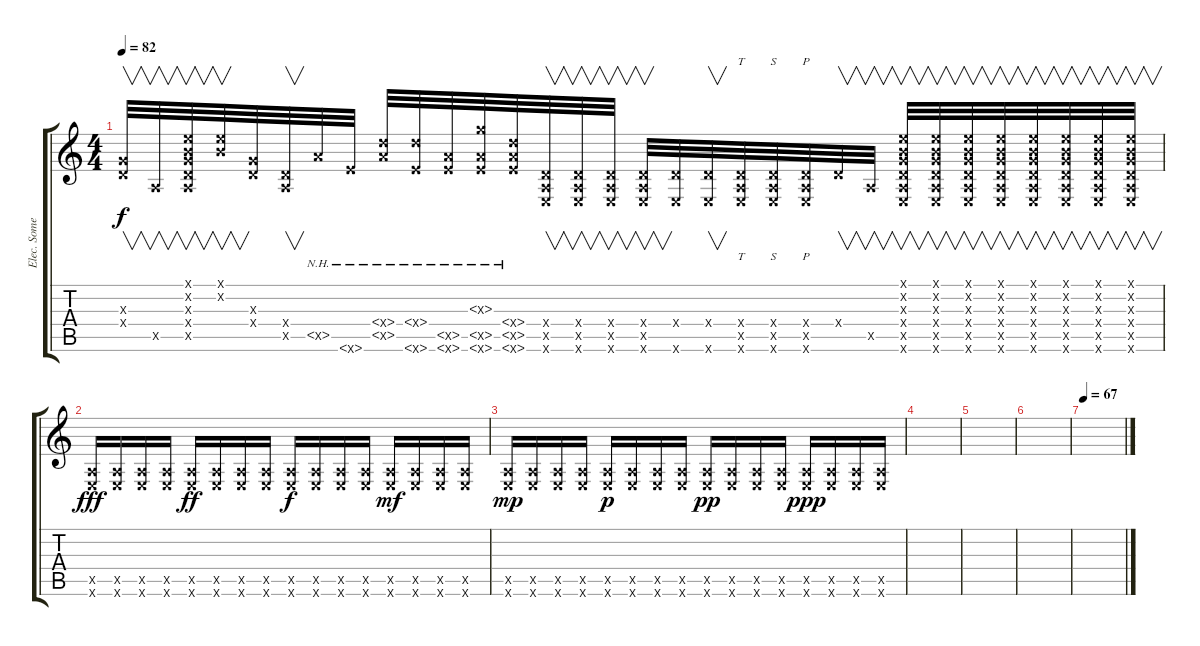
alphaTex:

\track ("Elec. Somebody" "Elec. Some") {instrument electricbassfinger}
\staff {score tabs}
\tuning (E4 B3 G3 D3 A2 E2) {hide}
\ts (4 4)
\tempo 82
\clef g2
\ks c
(0.3{x} 0.4{x}).32{v dy f} 0.5{x}.32{v} (0.1{x} 0.2{x} 0.3{x} 0.4{x} 0.5{x}).32{v} (0.1{x} 0.2{x}).32{v} (0.3{x} 0.4{x}).32 (0.4{x} 0.5{x}).32{v} 0.5{nh x}.32 0.6{nh x}.32 (0.4{nh x} 0.5{nh x}).32 (0.4{nh x} 0.6{nh x}).32 (0.5{nh x} 0.6{nh x}).32 (0.3{nh x} 0.5{nh x} 0.6{nh x}).32 (0.4{nh x} 0.5{nh x} 0.6{nh x}).32 (0.4{x} 0.5{x} 0.6{x}).32{v} (0.4{x} 0.5{x} 0.6{x}).32{v} (0.4{x} 0.5{x} 0.6{x}).32{v} (0.4{x} 0.5{x} 0.6{x}).32{v} (0.4{x} 0.6{x}).32 (0.4{x} 0.6{x}).32{v} (0.4{x} 0.5{x} 0.6{x}).32{tt} (0.4{x} 0.5{x} 0.6{x}).32{s} (0.4{x} 0.5{x} 0.6{x}).32{p} 0.4{x}.32{v} 0.5{x}.32{v} (0.1{x} 0.2{x} 0.3{x} 0.4{x} 0.5{x} 0.6{x}).32{v} (0.1{x} 0.2{x} 0.3{x} 0.4{x} 0.5{x} 0.6{x}).32{v} (0.1{x} 0.2{x} 0.3{x} 0.4{x} 0.5{x} 0.6{x}).32{v} (0.1{x} 0.2{x} 0.3{x} 0.4{x} 0.5{x} 0.6{x}).32{v} (0.1{x} 0.2{x} 0.3{x} 0.4{x} 0.5{x} 0.6{x}).32{v} (0.1{x} 0.2{x} 0.3{x} 0.4{x} 0.5{x} 0.6{x}).32{v} (0.1{x} 0.2{x} 0.3{x} 0.4{x} 0.5{x} 0.6{x}).32{v} (0.1{x} 0.2{x} 0.3{x} 0.4{x} 0.5{x} 0.6{x}).32{v} |
(0.5{x} 0.6{x}).16{dy fff} (0.5{x} 0.6{x}).16 (0.5{x} 0.6{x}).16 (0.5{x} 0.6{x}).16 (0.5{x} 0.6{x}).16{dy ff} (0.5{x} 0.6{x}).16 (0.5{x} 0.6{x}).16 (0.5{x} 0.6{x}).16 (0.5{x} 0.6{x}).16{dy f} (0.5{x} 0.6{x}).16 (0.5{x} 0.6{x}).16 (0.5{x} 0.6{x}).16 (0.5{x} 0.6{x}).16{dy mf} (0.5{x} 0.6{x}).16 (0.5{x} 0.6{x}).16 (0.5{x} 0.6{x}).16 |
(0.5{x} 0.6{x}).16{dy mp} (0.5{x} 0.6{x}).16 (0.5{x} 0.6{x}).16 (0.5{x} 0.6{x}).16 (0.5{x} 0.6{x}).16{dy p} (0.5{x} 0.6{x}).16 (0.5{x} 0.6{x}).16 (0.5{x} 0.6{x}).16 (0.5{x} 0.6{x}).16{dy pp} (0.5{x} 0.6{x}).16 (0.5{x} 0.6{x}).16 (0.5{x} 0.6{x}).16 (0.5{x} 0.6{x}).16{dy ppp} (0.5{x} 0.6{x}).16 (0.5{x} 0.6{x}).16 (0.5{x} 0.6{x}).16 |
|
|
|
\tempo 67
